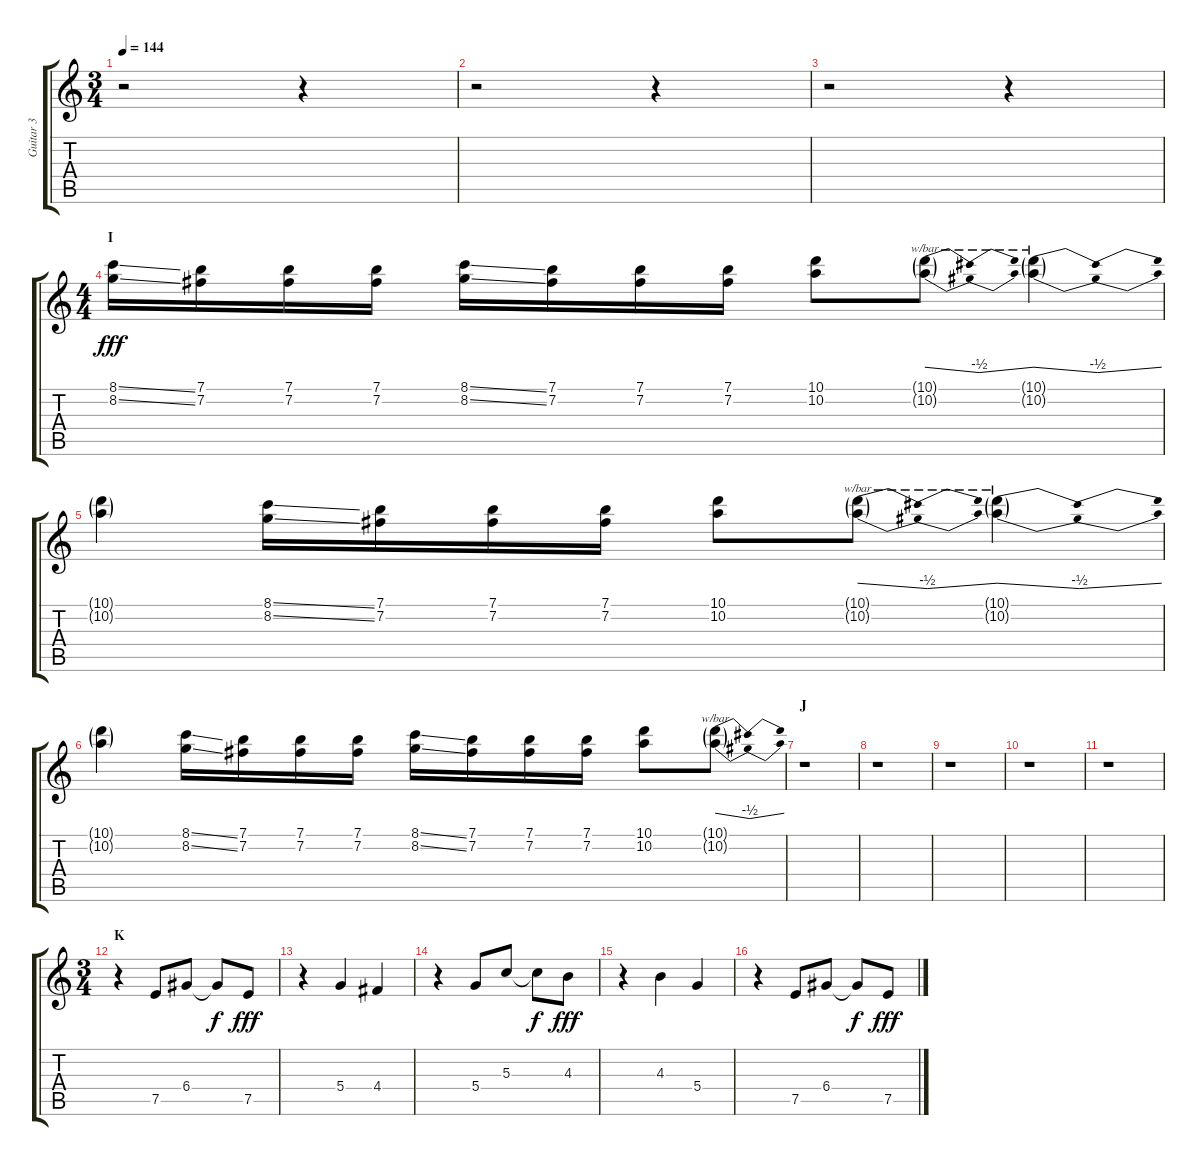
\track ("Guitar 3" "Guitar 3") {instrument distortionguitar}
\staff {score tabs}
\tuning (E4 B3 G3 D3 A2 E2) {hide}
\ts (3 4)
\tempo 144
\clef g2
\ks c
r.2{dy fff} r.4 |
r.2 r.4 |
r.2 r.4 |
\ts (4 4)
\section ("" "I")
(8.1{ss} 8.2{ss}).16 (7.1 7.2).16 (7.1 7.2).16 (7.1 7.2).16 (8.1{ss} 8.2{ss}).16 (7.1 7.2).16 (7.1 7.2).16 (7.1 7.2).16 (10.1 10.2).8 (10.1{g} 10.2{g}).8{tbe (dip default 0 0 30 -2 60 0)} (10.1{g} 10.2{g}).4{tbe (dip default 0 0 30 -2 60 0)} |
(10.1{g} 10.2{g}).4 (8.1{ss} 8.2{ss}).16 (7.1 7.2).16 (7.1 7.2).16 (7.1 7.2).16 (10.1 10.2).8 (10.1{g} 10.2{g}).8{tbe (dip default 0 0 30 -2 60 0)} (10.1{g} 10.2{g}).4{tbe (dip default 0 0 30 -2 60 0)} |
(10.1{g} 10.2{g}).4 (8.1{ss} 8.2{ss}).16 (7.1 7.2).16 (7.1 7.2).16 (7.1 7.2).16 (8.1{ss} 8.2{ss}).16 (7.1 7.2).16 (7.1 7.2).16 (7.1 7.2).16 (10.1 10.2).8 (10.1{g} 10.2{g}).8{tbe (dip default 0 0 30 -2 60 0)} |
\section ("" "J")
r.1 |
r.1 |
r.1 |
r.1 |
r.1 |
\ts (3 4)
\section ("" "K")
r.4 7.5.8 6.4.8 6.4{t}.8{dy f} 7.5.8{dy fff} |
r.4 5.4.4 4.4.4 |
r.4 5.4.8 5.3.8 5.3{t}.8{dy f} 4.3.8{dy fff} |
r.4 4.3.4 5.4.4 |
r.4 7.5.8 6.4.8 6.4{t}.8{dy f} 7.5.8{dy fff}
